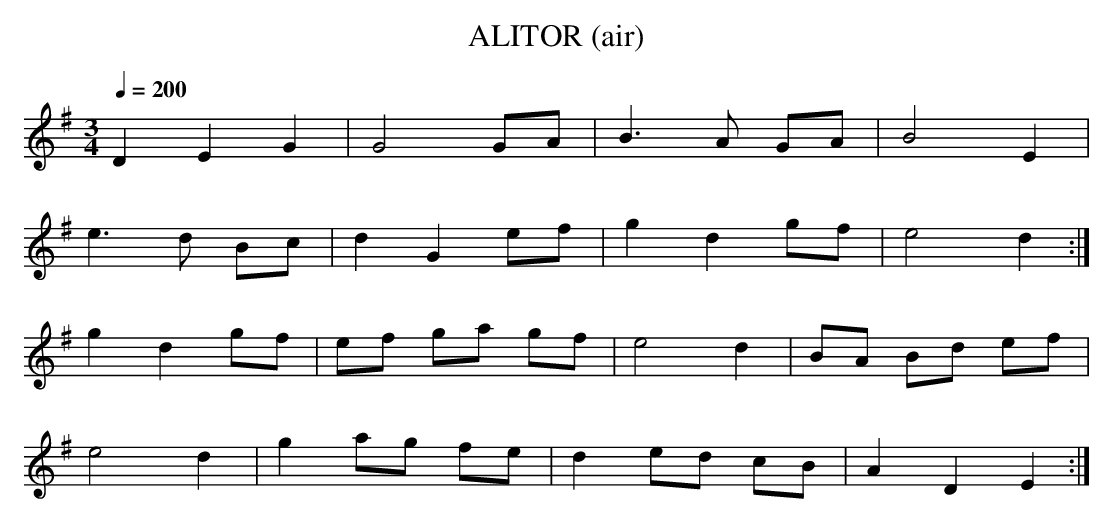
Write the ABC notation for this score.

X:1
T:ALITOR (air)
M:3/4
Q:1/4=200
L:1/8
K:G
D2E2G2|G4GA|B3A GA|B4E2|
e3d Bc|d2G2 ef|g2d2 gf|e4d2 :|
g2d2 gf|ef ga gf|e4d2|BA Bd ef|
e4d2|g2 ag fe|d2 ed cB| A2D2 E2 :|
